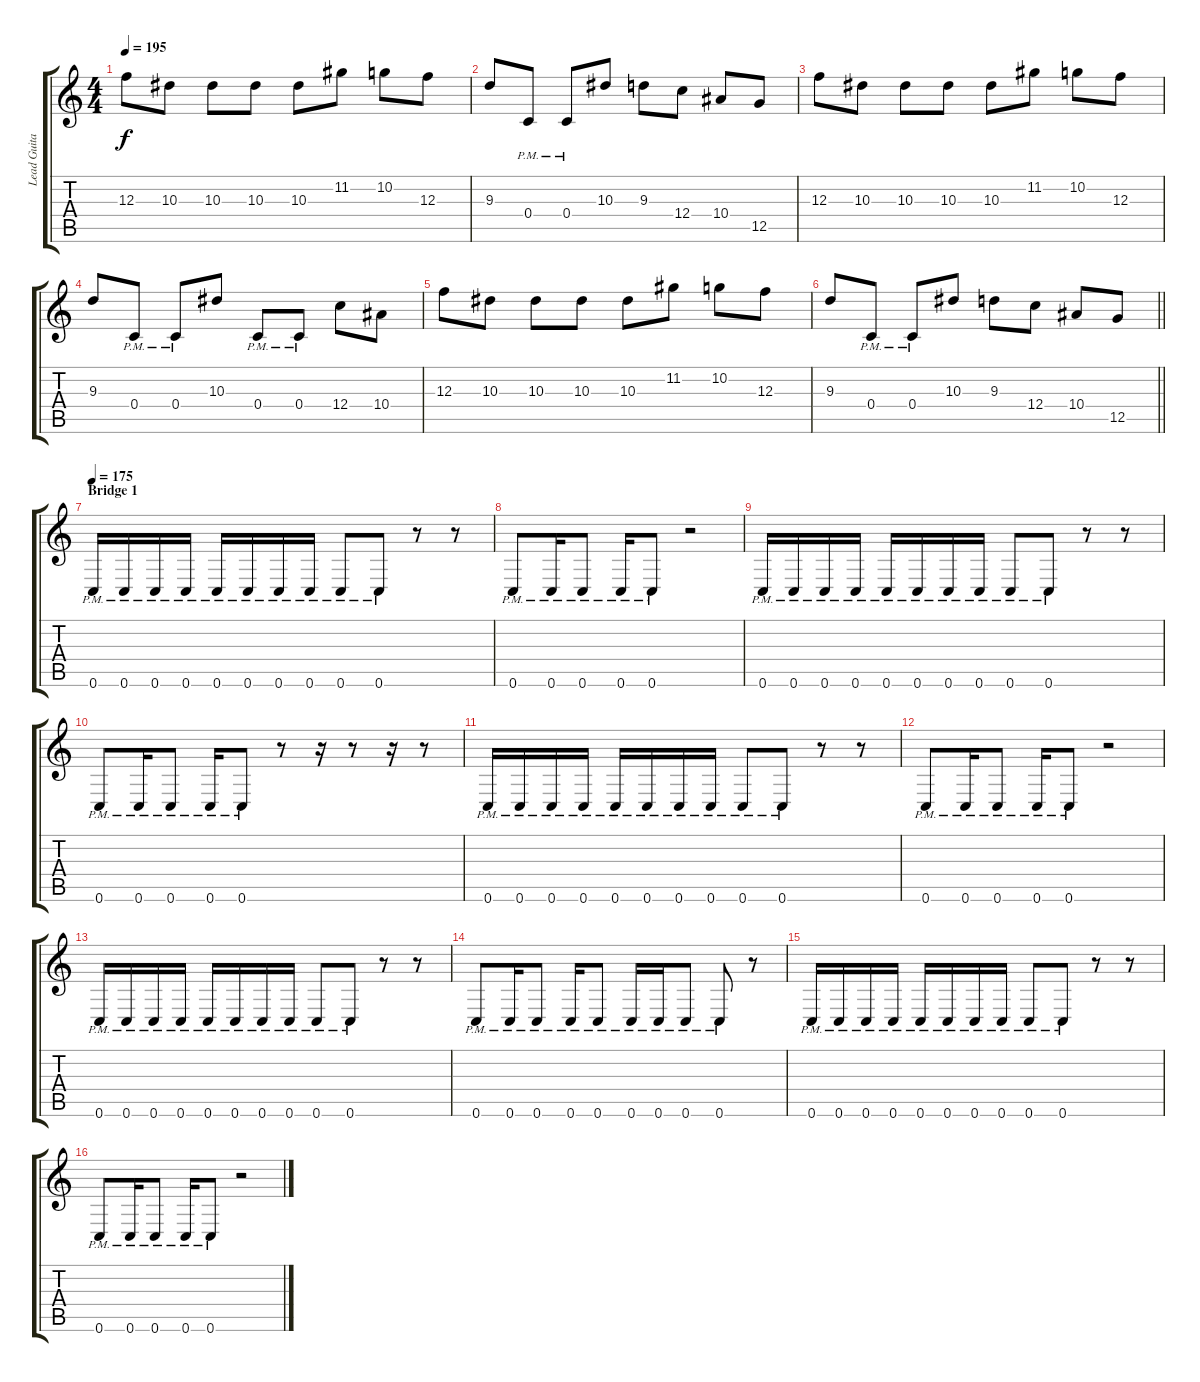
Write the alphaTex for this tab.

\track ("Lead Guitar (Andi)" "Lead Guita") {instrument distortionguitar}
\staff {score tabs}
\tuning (D4 A3 F3 C3 G2 C2) {hide}
\ts (4 4)
\tempo 195
\clef g2
\ks c
12.3.8{dy f} 10.3.8 10.3.8 10.3.8 10.3.8 11.2.8 10.2.8 12.3.8 |
9.3.8 0.4{pm}.8 0.4{pm}.8 10.3.8 9.3.8 12.4.8 10.4.8 12.5.8 |
12.3.8 10.3.8 10.3.8 10.3.8 10.3.8 11.2.8 10.2.8 12.3.8 |
9.3.8 0.4{pm}.8 0.4{pm}.8 10.3.8 0.4{pm}.8 0.4{pm}.8 12.4.8 10.4.8 |
12.3.8 10.3.8 10.3.8 10.3.8 10.3.8 11.2.8 10.2.8 12.3.8 |
\barLineRight lightlight
9.3.8 0.4{pm}.8 0.4{pm}.8 10.3.8 9.3.8 12.4.8 10.4.8 12.5.8 |
\section ("" "Bridge 1")
\tempo 175
0.6{pm}.16 0.6{pm}.16 0.6{pm}.16 0.6{pm}.16 0.6{pm}.16 0.6{pm}.16 0.6{pm}.16 0.6{pm}.16 0.6{pm}.8 0.6{pm}.8 r.8 r.8 |
0.6{pm}.8 0.6{pm}.16 0.6{pm}.8 0.6{pm}.16 0.6{pm}.8 r.2 |
0.6{pm}.16 0.6{pm}.16 0.6{pm}.16 0.6{pm}.16 0.6{pm}.16 0.6{pm}.16 0.6{pm}.16 0.6{pm}.16 0.6{pm}.8 0.6{pm}.8 r.8 r.8 |
0.6{pm}.8 0.6{pm}.16 0.6{pm}.8 0.6{pm}.16 0.6{pm}.8 r.8 r.16 r.8 r.16 r.8 |
0.6{pm}.16 0.6{pm}.16 0.6{pm}.16 0.6{pm}.16 0.6{pm}.16 0.6{pm}.16 0.6{pm}.16 0.6{pm}.16 0.6{pm}.8 0.6{pm}.8 r.8 r.8 |
0.6{pm}.8 0.6{pm}.16 0.6{pm}.8 0.6{pm}.16 0.6{pm}.8 r.2 |
0.6{pm}.16 0.6{pm}.16 0.6{pm}.16 0.6{pm}.16 0.6{pm}.16 0.6{pm}.16 0.6{pm}.16 0.6{pm}.16 0.6{pm}.8 0.6{pm}.8 r.8 r.8 |
0.6{pm}.8 0.6{pm}.16 0.6{pm}.8 0.6{pm}.16 0.6{pm}.8 0.6{pm}.16 0.6{pm}.16 0.6{pm}.8 0.6{pm}.8 r.8 |
0.6{pm}.16 0.6{pm}.16 0.6{pm}.16 0.6{pm}.16 0.6{pm}.16 0.6{pm}.16 0.6{pm}.16 0.6{pm}.16 0.6{pm}.8 0.6{pm}.8 r.8 r.8 |
0.6{pm}.8 0.6{pm}.16 0.6{pm}.8 0.6{pm}.16 0.6{pm}.8 r.2
